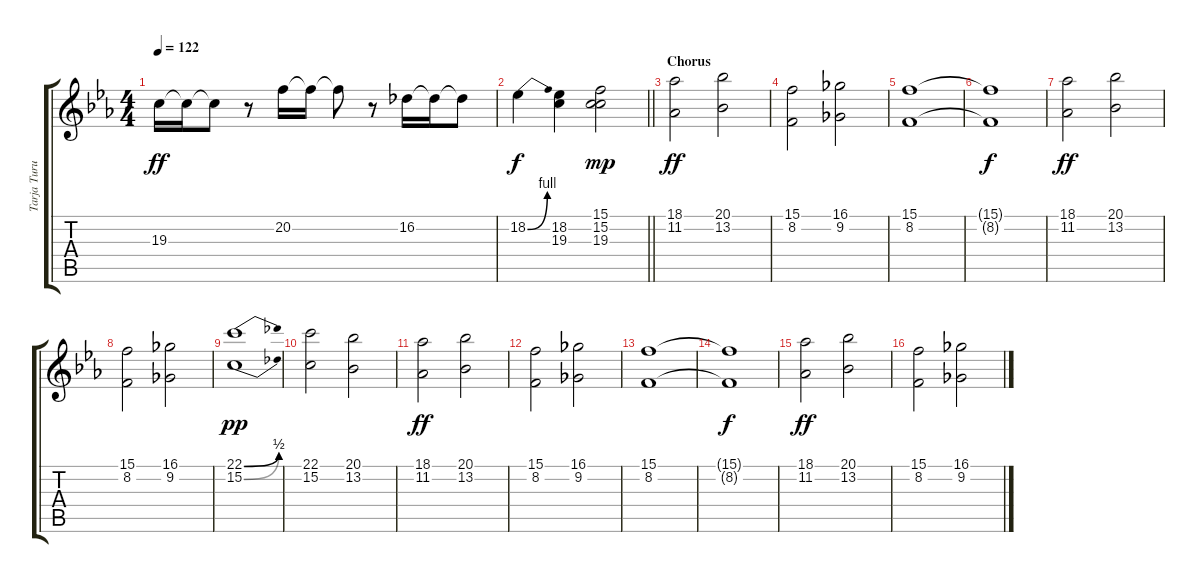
\track ("Tarja Turunen " "Tarja Turu") {instrument choiraahs}
\staff {score tabs}
\tuning (D4 A3 F3 C3 G2 D2) {hide}
\ts (4 4)
\tempo 122
\clef g2
\ks eb
19.3.16{dy ff} 19.3{t}.16 19.3{t}.8 r.8 20.2.16 20.2{t}.16 20.2{t}.8 r.8 16.2.16 16.2{t}.16 16.2{t}.8 |
\barLineRight lightlight
18.2{be (bend 0 0 60 4)}.4{dy f} (18.2 19.3).4 (15.1 15.2 19.3).2{dy mp} |
\section ("" "Chorus")
(18.1 11.2).2{dy ff volume 15} (20.1 13.2).2 |
(15.1 8.2).2 (16.1 9.2).2 |
(15.1 8.2).1 |
(15.1{t} 8.2{t}).1{dy f} |
(18.1 11.2).2{dy ff} (20.1 13.2).2 |
(15.1 8.2).2 (16.1 9.2).2 |
(22.1{be (bend 0 0 60 2)} 15.2{be (bend 0 0 60 2)}).1{dy pp} |
(22.1 15.2).2 (20.1 13.2).2 |
(18.1 11.2).2{dy ff} (20.1 13.2).2 |
(15.1 8.2).2 (16.1 9.2).2 |
(15.1 8.2).1 |
(15.1{t} 8.2{t}).1{dy f} |
(18.1 11.2).2{dy ff} (20.1 13.2).2 |
(15.1 8.2).2 (16.1 9.2).2
